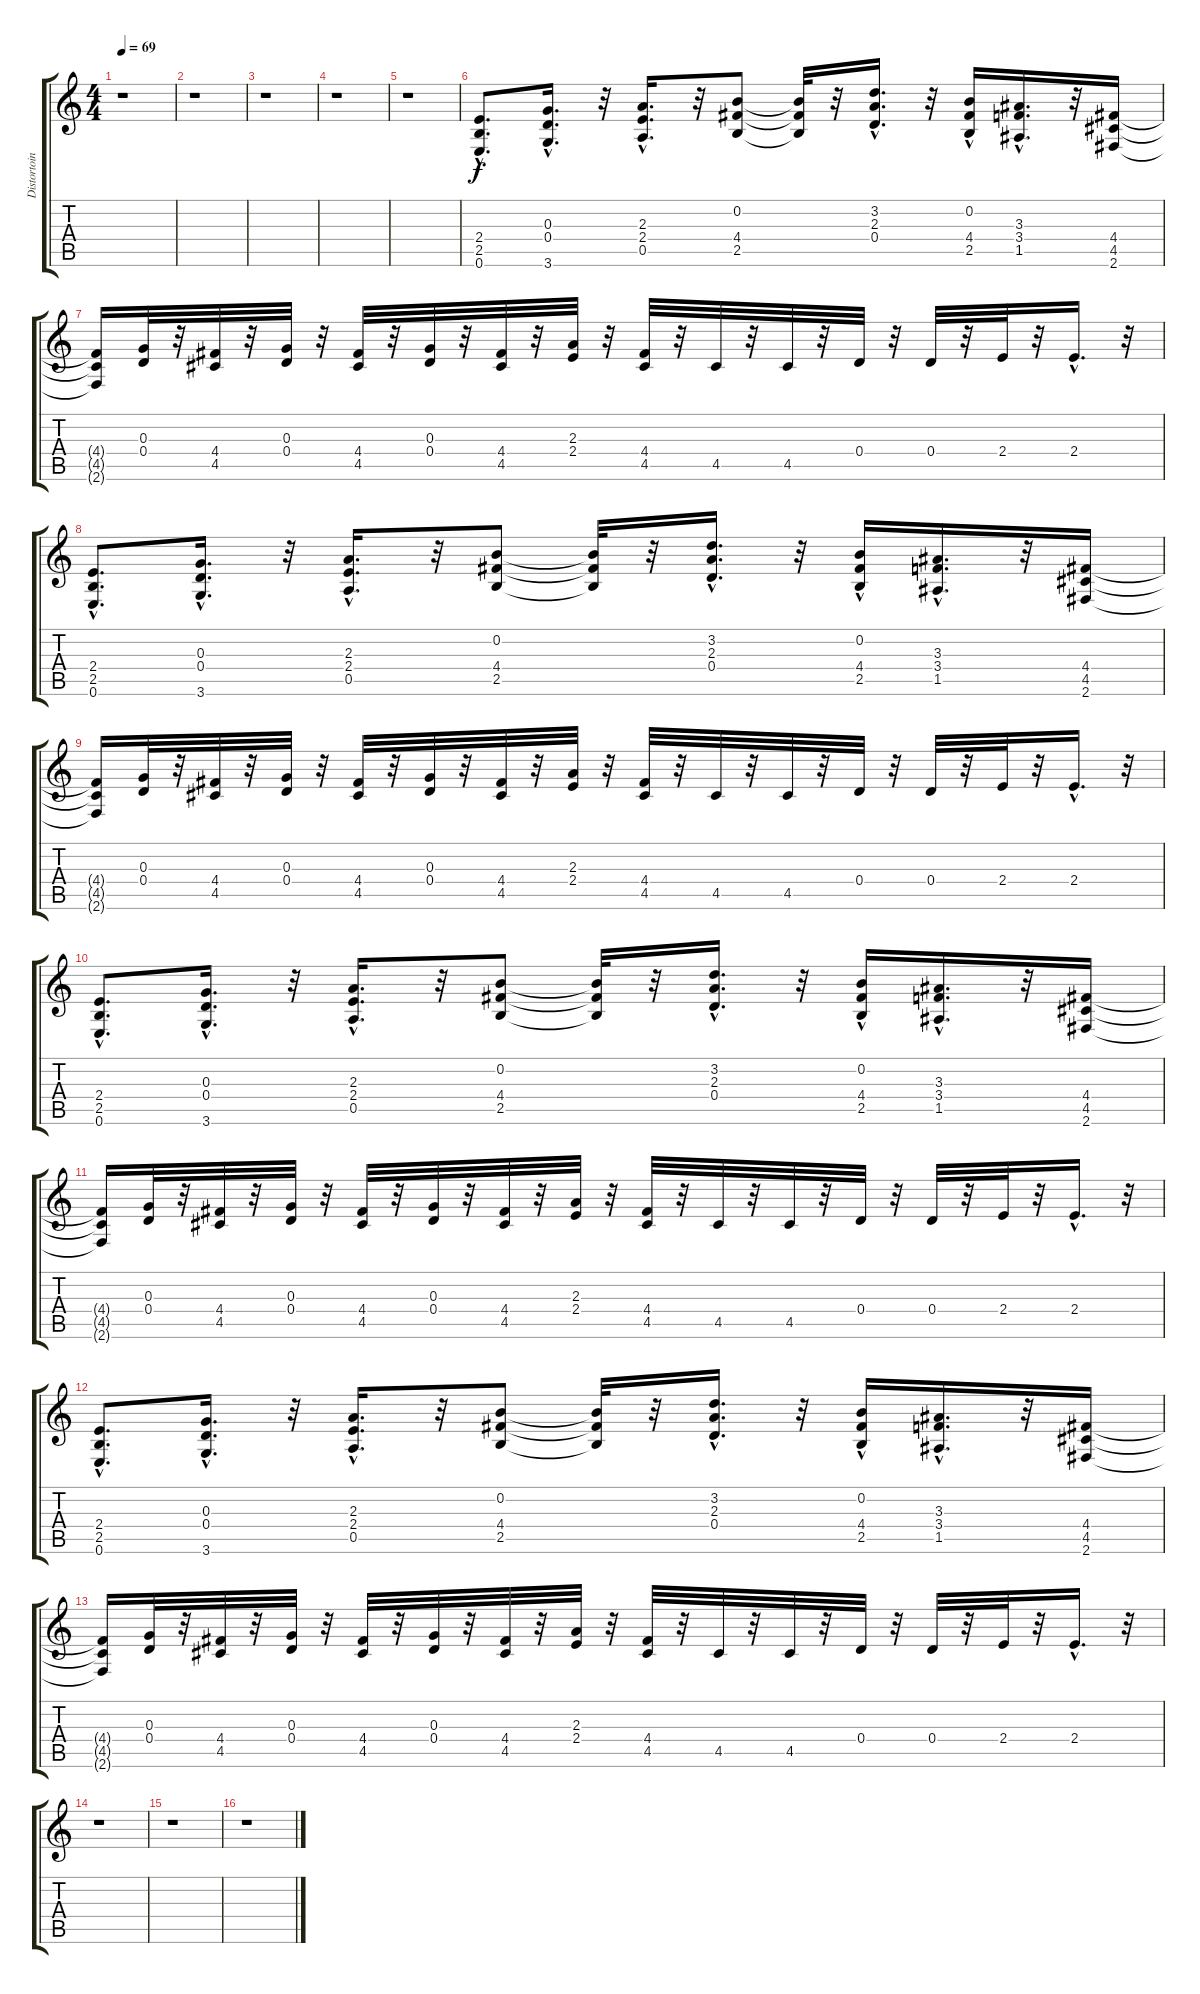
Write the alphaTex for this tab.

\track ("Distortoin II" "Distortoin") {instrument overdrivenguitar}
\staff {score tabs}
\tuning (E4 B3 G3 D3 A2 E2) {hide}
\ts (4 4)
\tempo 69
\clef g2
\ks c
r.1{dy f instrument overdrivenguitar} |
r.1 |
r.1 |
r.1 |
r.1 |
(2.4{hac} 2.5{hac} 0.6{hac}).8{d} (0.3{hac} 0.4{hac} 3.6{hac}).16{d} r.32 (2.3{hac} 2.4{hac} 0.5{hac}).16{d} r.32 (0.2 4.4 2.5).8 (0.2{t} 4.4{t} 2.5{t}).32 r.32 (3.2{hac} 2.3{hac} 0.4{hac}).16{d} r.32 (0.2{hac} 4.4{hac} 2.5{hac}).16 (3.3{hac} 3.4{hac} 1.5{hac}).16{d} r.32 (4.4 4.5 2.6).16 |
(4.4{t} 4.5{t} 2.6{t}).16 (0.3 0.4).32 r.32 (4.4 4.5).32 r.32 (0.3 0.4).32 r.32 (4.4 4.5).32 r.32 (0.3 0.4).32 r.32 (4.4 4.5).32 r.32 (2.3 2.4).32 r.32 (4.4 4.5).32 r.32 4.5.32 r.32 4.5.32 r.32 0.4.32 r.32 0.4.32 r.32 2.4.32 r.32 2.4{hac}.16{d} r.32 |
(2.4{hac} 2.5{hac} 0.6{hac}).8{d} (0.3{hac} 0.4{hac} 3.6{hac}).16{d} r.32 (2.3{hac} 2.4{hac} 0.5{hac}).16{d} r.32 (0.2 4.4 2.5).8 (0.2{t} 4.4{t} 2.5{t}).32 r.32 (3.2{hac} 2.3{hac} 0.4{hac}).16{d} r.32 (0.2{hac} 4.4{hac} 2.5{hac}).16 (3.3{hac} 3.4{hac} 1.5{hac}).16{d} r.32 (4.4 4.5 2.6).16 |
(4.4{t} 4.5{t} 2.6{t}).16 (0.3 0.4).32 r.32 (4.4 4.5).32 r.32 (0.3 0.4).32 r.32 (4.4 4.5).32 r.32 (0.3 0.4).32 r.32 (4.4 4.5).32 r.32 (2.3 2.4).32 r.32 (4.4 4.5).32 r.32 4.5.32 r.32 4.5.32 r.32 0.4.32 r.32 0.4.32 r.32 2.4.32 r.32 2.4{hac}.16{d} r.32 |
(2.4{hac} 2.5{hac} 0.6{hac}).8{d} (0.3{hac} 0.4{hac} 3.6{hac}).16{d} r.32 (2.3{hac} 2.4{hac} 0.5{hac}).16{d} r.32 (0.2 4.4 2.5).8 (0.2{t} 4.4{t} 2.5{t}).32 r.32 (3.2{hac} 2.3{hac} 0.4{hac}).16{d} r.32 (0.2{hac} 4.4{hac} 2.5{hac}).16 (3.3{hac} 3.4{hac} 1.5{hac}).16{d} r.32 (4.4 4.5 2.6).16 |
(4.4{t} 4.5{t} 2.6{t}).16 (0.3 0.4).32 r.32 (4.4 4.5).32 r.32 (0.3 0.4).32 r.32 (4.4 4.5).32 r.32 (0.3 0.4).32 r.32 (4.4 4.5).32 r.32 (2.3 2.4).32 r.32 (4.4 4.5).32 r.32 4.5.32 r.32 4.5.32 r.32 0.4.32 r.32 0.4.32 r.32 2.4.32 r.32 2.4{hac}.16{d} r.32 |
(2.4{hac} 2.5{hac} 0.6{hac}).8{d} (0.3{hac} 0.4{hac} 3.6{hac}).16{d} r.32 (2.3{hac} 2.4{hac} 0.5{hac}).16{d} r.32 (0.2 4.4 2.5).8 (0.2{t} 4.4{t} 2.5{t}).32 r.32 (3.2{hac} 2.3{hac} 0.4{hac}).16{d} r.32 (0.2{hac} 4.4{hac} 2.5{hac}).16 (3.3{hac} 3.4{hac} 1.5{hac}).16{d} r.32 (4.4 4.5 2.6).16 |
(4.4{t} 4.5{t} 2.6{t}).16 (0.3 0.4).32 r.32 (4.4 4.5).32 r.32 (0.3 0.4).32 r.32 (4.4 4.5).32 r.32 (0.3 0.4).32 r.32 (4.4 4.5).32 r.32 (2.3 2.4).32 r.32 (4.4 4.5).32 r.32 4.5.32 r.32 4.5.32 r.32 0.4.32 r.32 0.4.32 r.32 2.4.32 r.32 2.4{hac}.16{d} r.32 |
r.1 |
r.1 |
r.1
